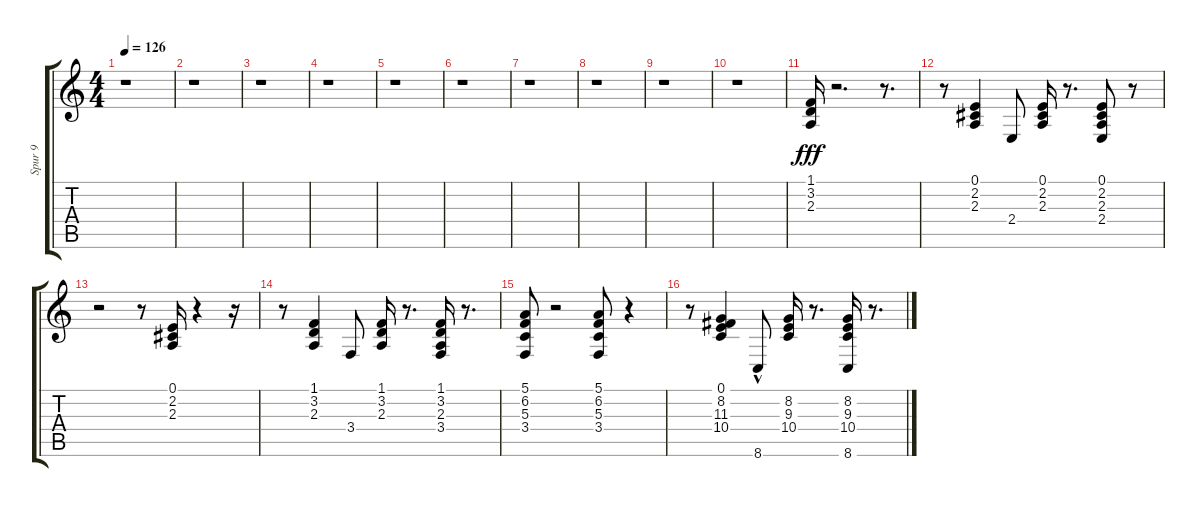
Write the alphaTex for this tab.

\track ("Spur 9" "Spur 9") {instrument brasssection}
\staff {score tabs}
\tuning (E4 B3 G3 D3 A2 E2) {hide}
\ts (4 4)
\tempo 126
\clef g2
\ks c
r.1{dy fff} |
r.1 |
r.1 |
r.1 |
r.1 |
r.1 |
r.1 |
r.1 |
r.1 |
r.1 |
(1.1 3.2 2.3).16 r.2{d} r.8{d} |
r.8 (0.1 2.2 2.3).4 2.4.8 (0.1 2.2 2.3).16 r.8{d} (0.1 2.2 2.3 2.4).8 r.8 |
r.2 r.8 (0.1 2.2 2.3).16 r.4 r.16 |
r.8 (1.1 3.2 2.3).4 3.4.8 (1.1 3.2 2.3).16 r.8{d} (1.1 3.2 2.3 3.4).16 r.8{d} |
(5.1 6.2 5.3 3.4).8 r.2 (5.1 6.2 5.3 3.4).8 r.4 |
r.8 (0.1 8.2 11.3 10.4).4 8.6{hac}.8 (8.2 9.3 10.4).16 r.8{d} (8.2 9.3 10.4 8.6).16 r.8{d}
